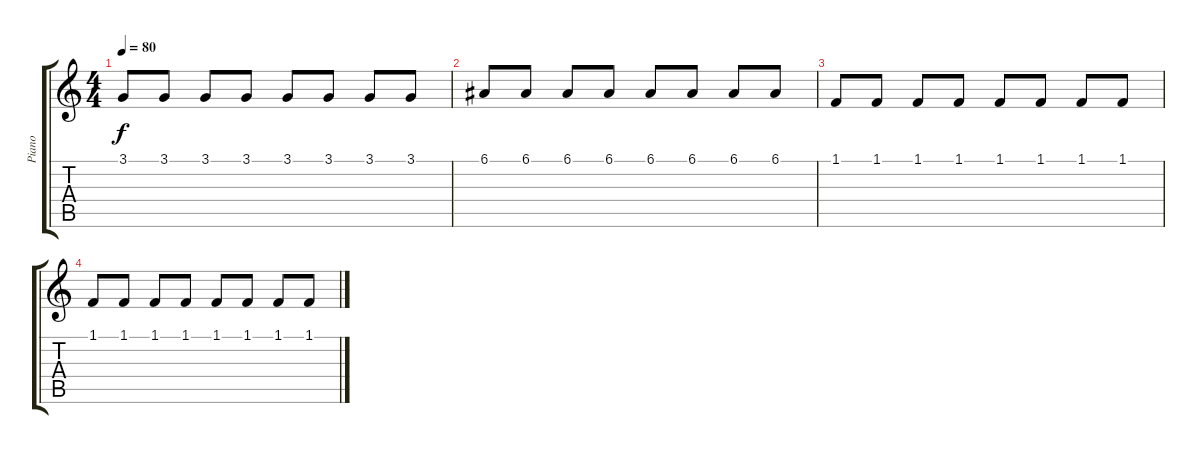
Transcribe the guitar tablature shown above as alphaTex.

\track ("Piano" "Piano") {instrument brightacousticpiano}
\staff {score tabs}
\tuning (E4 B3 G3 D3 A2 E2) {hide}
\ts (4 4)
\tempo 80
\clef g2
\ks c
3.1.8{dy f} 3.1.8 3.1.8 3.1.8 3.1.8 3.1.8 3.1.8 3.1.8 |
6.1.8 6.1.8 6.1.8 6.1.8 6.1.8 6.1.8 6.1.8 6.1.8 |
1.1.8 1.1.8 1.1.8 1.1.8 1.1.8 1.1.8 1.1.8 1.1.8 |
1.1.8 1.1.8 1.1.8 1.1.8 1.1.8 1.1.8 1.1.8 1.1.8
